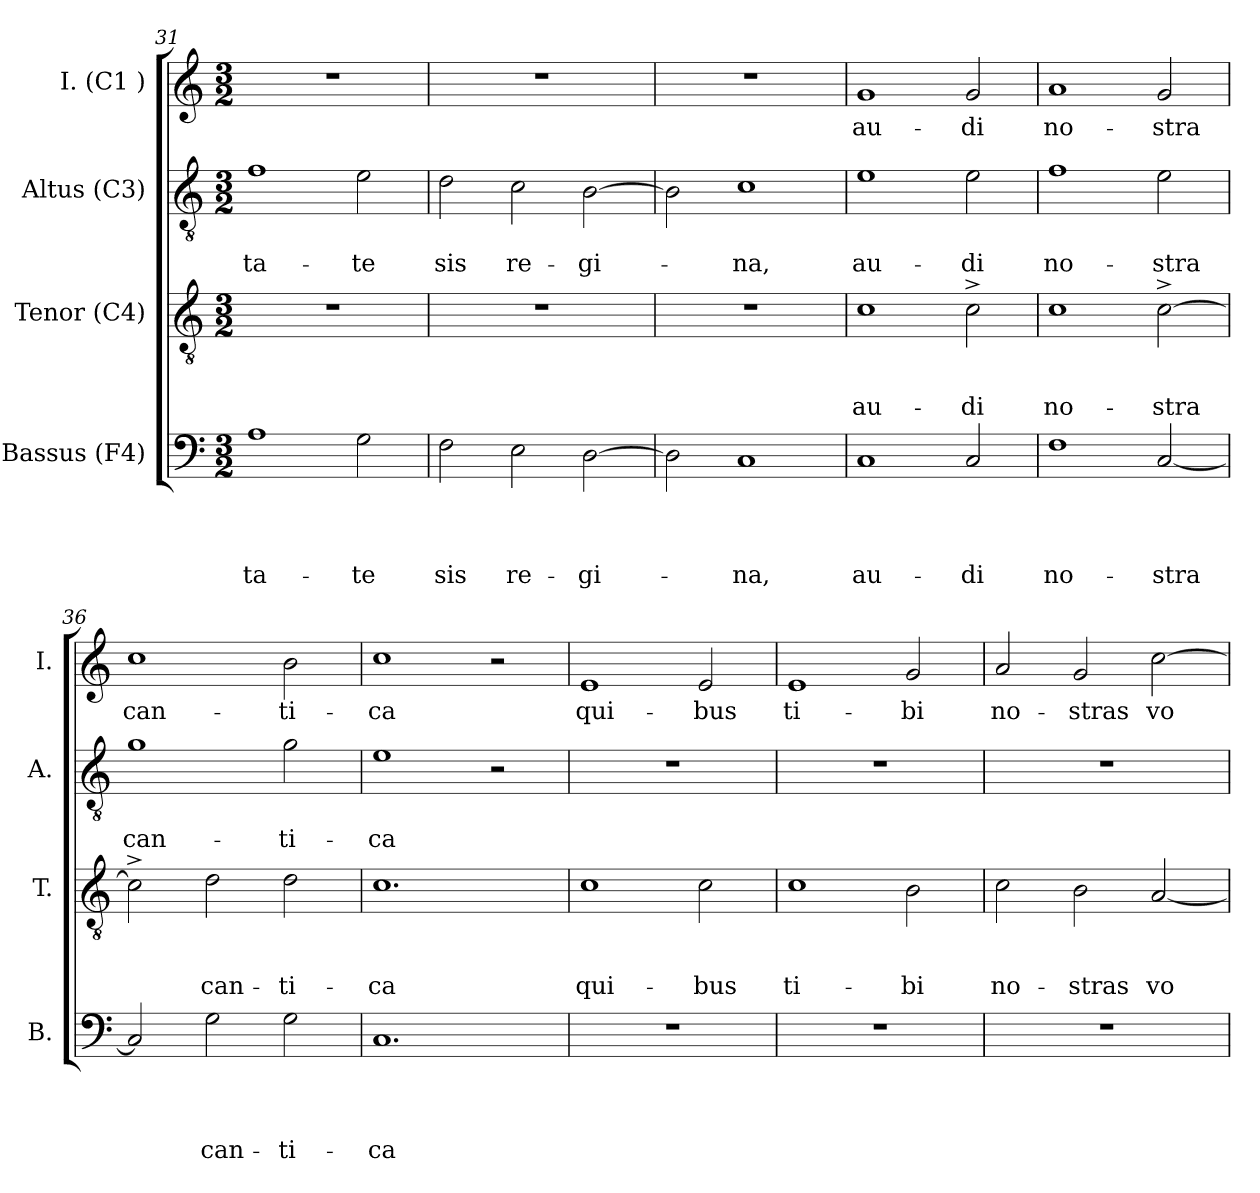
**kern	**text	**text	**text	**text	**kern	**text	**text	**text	**kern	**text	**text	**kern	**text
*part4	*part4	*part4	*part4	*part4	*part3	*part3	*part3	*part3	*part2	*part2	*part2	*part1	*part1
*staff4	*staff4	*staff4	*staff4	*staff4	*staff3	*staff3	*staff3	*staff3	*staff2	*staff2	*staff2	*staff1	*staff1
*I"Bassus (F4)	*	*	*	*	*I"Tenor (C4)	*	*	*	*I"Altus (C3)	*	*	*I"I. (C1 )	*
*I'B.	*	*	*	*	*I'T.	*	*	*	*I'A.	*	*	*I'I.	*
!!LO:LB:g=z
*clefF4	*	*	*	*	*clefGv2	*	*	*	*clefGv2	*	*	*clefG2	*
*k[]	*	*	*	*	*k[]	*	*	*	*k[]	*	*	*k[]	*
*C:	*	*	*	*	*C:	*	*	*	*C:	*	*	*C:	*
*M3/2	*	*	*	*	*M3/2	*	*	*	*M3/2	*	*	*M3/2	*
=31	=31	=31	=31	=31	=31	=31	=31	=31	=31	=31	=31	=31	=31
!	!	!	!	!LO:LY:b	!LO:N:vis=1	!	!	!	!	!	!LO:LY:b	!LO:N:vis=1	!
1A	.	.	.	-ta-	1.r	.	.	.	1f	.	-ta-	1.r	.
!	!	!	!	!LO:LY:b	!	!	!	!	!	!	!LO:LY:b	!	!
2G\	.	.	.	-te	.	.	.	.	2e\	.	-te	.	.
=32	=32	=32	=32	=32	=32	=32	=32	=32	=32	=32	=32	=32	=32
!	!	!	!	!LO:LY:b	!LO:N:vis=1	!	!	!	!	!	!LO:LY:b	!LO:N:vis=1	!
2F\	.	.	.	sis	1.r	.	.	.	2d\	.	sis	1.r	.
!	!	!	!	!LO:LY:b	!	!	!	!	!	!	!LO:LY:b	!	!
2E\	.	.	.	re-	.	.	.	.	2c\	.	re-	.	.
!	!	!	!	!LO:LY:b	!	!	!	!	!	!	!LO:LY:b	!	!
[>2D\	.	.	.	-gi-	.	.	.	.	[>2B\	.	-gi-	.	.
=33	=33	=33	=33	=33	=33	=33	=33	=33	=33	=33	=33	=33	=33
!	!	!	!	!	!LO:N:vis=1	!	!	!	!	!	!	!LO:N:vis=1	!
2D\]	.	.	.	.	1.r	.	.	.	2B\]	.	.	1.r	.
!	!	!	!	!LO:LY:b	!	!	!	!	!	!	!LO:LY:b	!	!
1C	.	.	.	-na,	.	.	.	.	1c	.	-na,	.	.
=34	=34	=34	=34	=34	=34	=34	=34	=34	=34	=34	=34	=34	=34
!	!	!	!	!LO:LY:b	!	!	!	!LO:LY:b	!	!	!LO:LY:b	!	!LO:LY:b
1C	.	.	.	au-	1c	.	.	au-	1e	.	au-	1g	au-
!	!	!	!	!LO:LY:b	!	!	!	!LO:LY:b	!	!	!LO:LY:b	!	!LO:LY:b
2C/	.	.	.	-di	2c^>\	.	.	-di	2e\	.	-di	2g/	-di
=35	=35	=35	=35	=35	=35	=35	=35	=35	=35	=35	=35	=35	=35
!	!	!	!	!LO:LY:b	!	!	!	!LO:LY:b	!	!	!LO:LY:b	!	!LO:LY:b
1F	.	.	.	no-	1c	.	.	no-	1f	.	no-	1a	no-
!	!	!	!	!LO:LY:b	!	!	!	!LO:LY:b	!	!	!LO:LY:b	!	!LO:LY:b
[<2C/	.	.	.	-stra	[>2c^>\	.	.	-stra	2e\	.	-stra	2g/	-stra
=36	=36	=36	=36	=36	=36	=36	=36	=36	=36	=36	=36	=36	=36
!	!	!	!	!	!	!	!	!	!	!	!LO:LY:b	!	!LO:LY:b
2C/]	.	.	.	.	2c^>\]	.	.	.	1g	.	can-	1cc	can-
!	!	!	!	!LO:LY:b	!	!	!	!LO:LY:b	!	!	!	!	!
2G\	.	.	.	can-	2d\	.	.	can-	.	.	.	.	.
!	!	!	!	!LO:LY:b	!	!	!	!LO:LY:b	!	!	!LO:LY:b	!	!LO:LY:b
2G\	.	.	.	-ti-	2d\	.	.	-ti-	2g\	.	-ti-	2b\	-ti-
=37	=37	=37	=37	=37	=37	=37	=37	=37	=37	=37	=37	=37	=37
!	!	!	!	!LO:LY:b	!	!	!	!LO:LY:b	!	!	!LO:LY:b	!	!LO:LY:b
1.C	.	.	.	-ca	1.c	.	.	-ca	1e	.	-ca	1cc	-ca
.	.	.	.	.	.	.	.	.	2r	.	.	2r	.
=38	=38	=38	=38	=38	=38	=38	=38	=38	=38	=38	=38	=38	=38
!LO:N:vis=1	!	!	!	!	!	!	!	!LO:LY:b	!LO:N:vis=1	!	!	!	!LO:LY:b
1.r	.	.	.	.	1c	.	.	qui-	1.r	.	.	1e	qui-
!	!	!	!	!	!	!	!	!LO:LY:b	!	!	!	!	!LO:LY:b
.	.	.	.	.	2c\	.	.	-bus	.	.	.	2e/	-bus
!!LO:LB:g=z
=39	=39	=39	=39	=39	=39	=39	=39	=39	=39	=39	=39	=39	=39
!LO:N:vis=1	!	!	!	!	!	!	!	!LO:LY:b	!LO:N:vis=1	!	!	!	!LO:LY:b
1.r	.	.	.	.	1c	.	.	ti-	1.r	.	.	1e	ti-
!	!	!	!	!	!	!	!	!LO:LY:b	!	!	!	!	!LO:LY:b
.	.	.	.	.	2B\	.	.	-bi	.	.	.	2g/	-bi
=40	=40	=40	=40	=40	=40	=40	=40	=40	=40	=40	=40	=40	=40
!LO:N:vis=1	!	!	!	!	!	!	!	!LO:LY:b	!LO:N:vis=1	!	!	!	!LO:LY:b
1.r	.	.	.	.	2c\	.	.	no-	1.r	.	.	2a/	no-
!	!	!	!	!	!	!	!	!LO:LY:b	!	!	!	!	!LO:LY:b
.	.	.	.	.	2B\	.	.	-stras	.	.	.	2g/	-stras
!	!	!	!	!	!	!	!	!LO:LY:b	!	!	!	!	!LO:LY:b
.	.	.	.	.	[<2A/	.	.	vo-	.	.	.	[>2cc\	vo-
=	=	=	=	=	=	=	=	=	=	=	=	=	=
*-	*-	*-	*-	*-	*-	*-	*-	*-	*-	*-	*-	*-	*-
